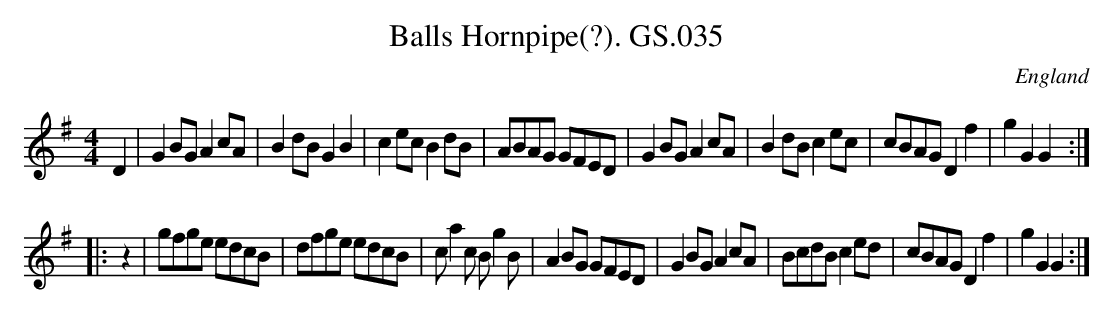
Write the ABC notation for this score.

X:1
T:Balls Hornpipe(?). GS.035
M:4/4
L:1/8
O:England
K:G major
D2 |\
G2 BG A2 cA | B2 dB G2B2 | c2 ec B2 dB | ABAG GFED |\
G2 BG A2 cA | B2 dB c2 ec | cBAG D2f2 | g2 G2G2 :|
|: z2 |\
gfge edcB | dfge edcB | ca2 c B g2 B | A2 BG GFED |\
G2 BG A2 cA | BcdB c2 ed | cBAG D2 f2 | g2G2G2 :|
